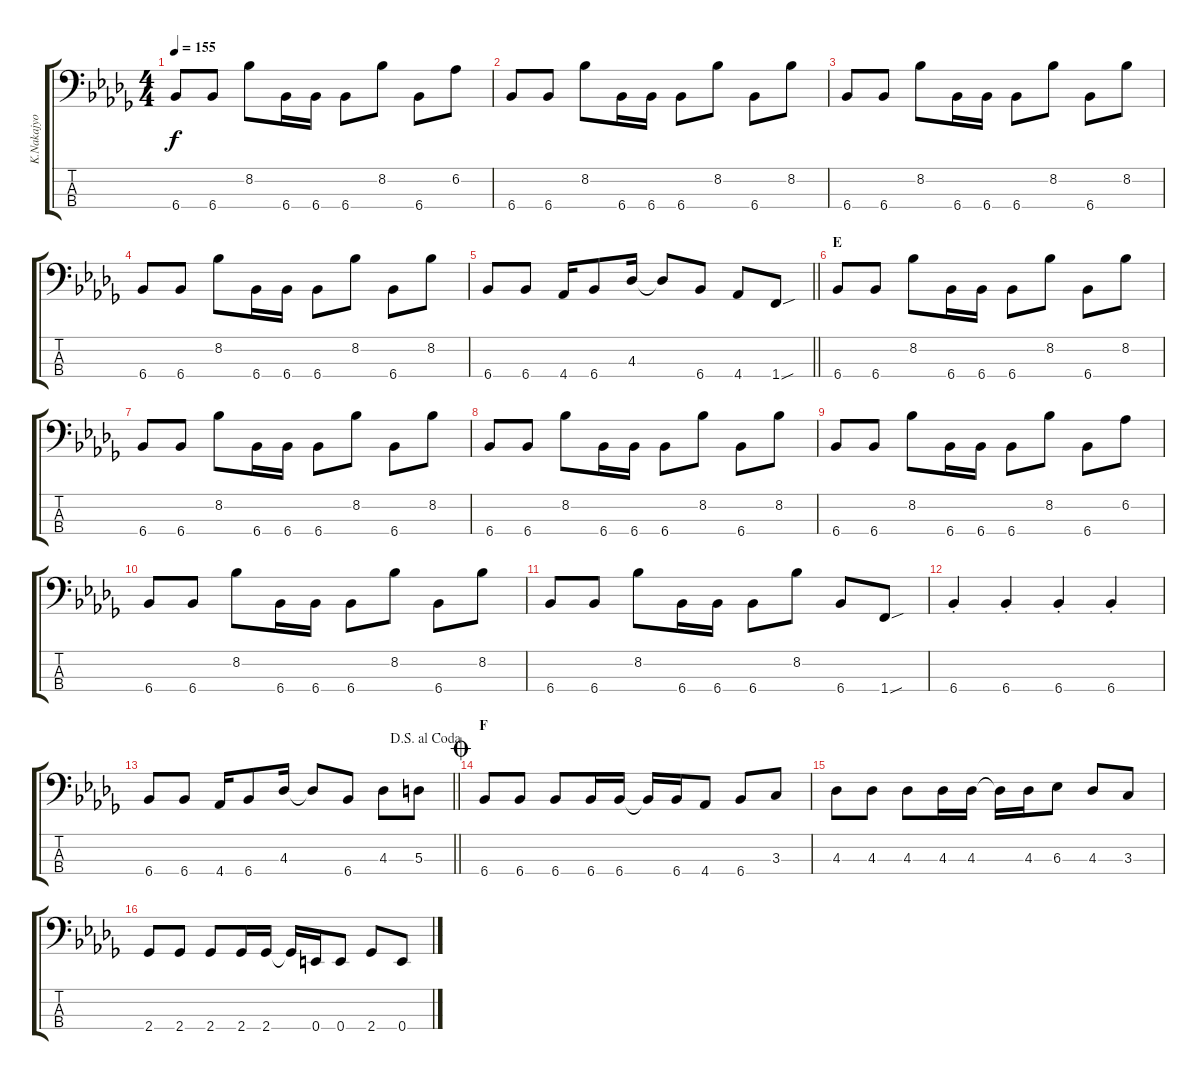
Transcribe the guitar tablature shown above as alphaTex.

\track ("K.Nakajyo E.BASS" "K.Nakajyo ") {instrument electricbassfinger}
\staff {score tabs}
\tuning (G2 D2 A1 E1) {hide}
\ts (4 4)
\tempo 155
\clef f4
\ks db
6.4.8{dy f} 6.4.8 8.2.8 6.4.16 6.4.16 6.4.8 8.2.8 6.4.8 6.2.8 |
6.4.8 6.4.8 8.2.8 6.4.16 6.4.16 6.4.8 8.2.8 6.4.8 8.2.8 |
6.4.8 6.4.8 8.2.8 6.4.16 6.4.16 6.4.8 8.2.8 6.4.8 8.2.8 |
6.4.8 6.4.8 8.2.8 6.4.16 6.4.16 6.4.8 8.2.8 6.4.8 8.2.8 |
\barLineRight lightlight
6.4.8 6.4.8 4.4.16 6.4.8 4.3.16 4.3{t}.8 6.4.8 4.4.8 1.4{sou}.8 |
\section ("" "E")
6.4.8 6.4.8 8.2.8 6.4.16 6.4.16 6.4.8 8.2.8 6.4.8 8.2.8 |
6.4.8 6.4.8 8.2.8 6.4.16 6.4.16 6.4.8 8.2.8 6.4.8 8.2.8 |
6.4.8 6.4.8 8.2.8 6.4.16 6.4.16 6.4.8 8.2.8 6.4.8 8.2.8 |
6.4.8 6.4.8 8.2.8 6.4.16 6.4.16 6.4.8 8.2.8 6.4.8 6.2.8 |
6.4.8 6.4.8 8.2.8 6.4.16 6.4.16 6.4.8 8.2.8 6.4.8 8.2.8 |
6.4.8 6.4.8 8.2.8 6.4.16 6.4.16 6.4.8 8.2.8 6.4.8 1.4{sou}.8 |
6.4{st}.4 6.4{st}.4 6.4{st}.4 6.4{st}.4 |
\jump dalsegnoalcoda
\barLineRight lightlight
6.4.8 6.4.8 4.4.16 6.4.8 4.3.16 4.3{t}.8 6.4.8 4.3.8 5.3.8 |
\section ("" "F")
\jump coda
6.4.8 6.4.8 6.4.8 6.4.16 6.4.16 6.4{t}.16 6.4.16 4.4.8 6.4.8 3.3.8 |
4.3.8 4.3.8 4.3.8 4.3.16 4.3.16 4.3{t}.16 4.3.16 6.3.8 4.3.8 3.3.8 |
2.4.8 2.4.8 2.4.8 2.4.16 2.4.16 2.4{t}.16 0.4.16 0.4.8 2.4.8 0.4.8
